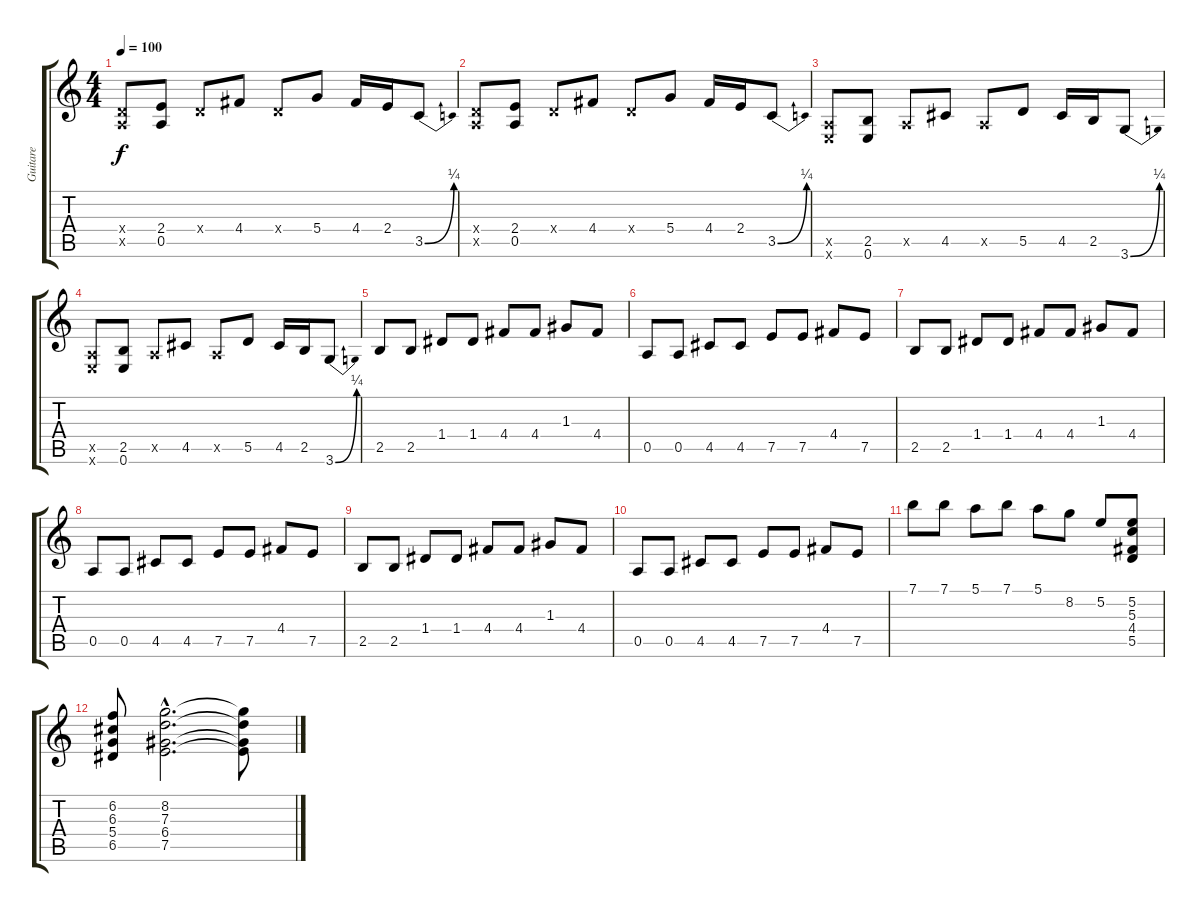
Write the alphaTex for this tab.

\track ("Guitare" "Guitare") {instrument electricguitarclean}
\staff {score tabs}
\tuning (E4 B3 G3 D3 A2 E2) {hide}
\ts (4 4)
\tempo 100
\clef g2
\ks c
(0.4{x} 0.5{x}).8{dy f} (2.4 0.5).8 0.4{x}.8 4.4.8 0.4{x}.8 5.4.8 4.4.16 2.4.16 3.5{be (bend 0 0 60 1)}.8 |
(0.4{x} 0.5{x}).8 (2.4 0.5).8 0.4{x}.8 4.4.8 0.4{x}.8 5.4.8 4.4.16 2.4.16 3.5{be (bend 0 0 60 1)}.8 |
(0.5{x} 0.6{x}).8 (2.5 0.6).8 0.5{x}.8 4.5.8 0.5{x}.8 5.5.8 4.5.16 2.5.16 3.6{be (bend 0 0 60 1)}.8 |
(0.5{x} 0.6{x}).8 (2.5 0.6).8 0.5{x}.8 4.5.8 0.5{x}.8 5.5.8 4.5.16 2.5.16 3.6{be (bend 0 0 60 1)}.8 |
2.5.8 2.5.8 1.4.8 1.4.8 4.4.8 4.4.8 1.3.8 4.4.8 |
0.5.8 0.5.8 4.5.8 4.5.8 7.5.8 7.5.8 4.4.8 7.5.8 |
2.5.8 2.5.8 1.4.8 1.4.8 4.4.8 4.4.8 1.3.8 4.4.8 |
0.5.8 0.5.8 4.5.8 4.5.8 7.5.8 7.5.8 4.4.8 7.5.8 |
2.5.8 2.5.8 1.4.8 1.4.8 4.4.8 4.4.8 1.3.8 4.4.8 |
0.5.8 0.5.8 4.5.8 4.5.8 7.5.8 7.5.8 4.4.8 7.5.8 |
7.1.8 7.1.8 5.1.8 7.1.8 5.1.8 8.2.8 5.2.8 (5.2 5.3 4.4 5.5).8 |
(6.2 6.3 5.4 6.5).8 (8.2{hac} 7.3{hac} 6.4{hac} 7.5{hac}).2{d} (8.2{t} 7.3{t} 6.4{t} 7.5{t}).8
